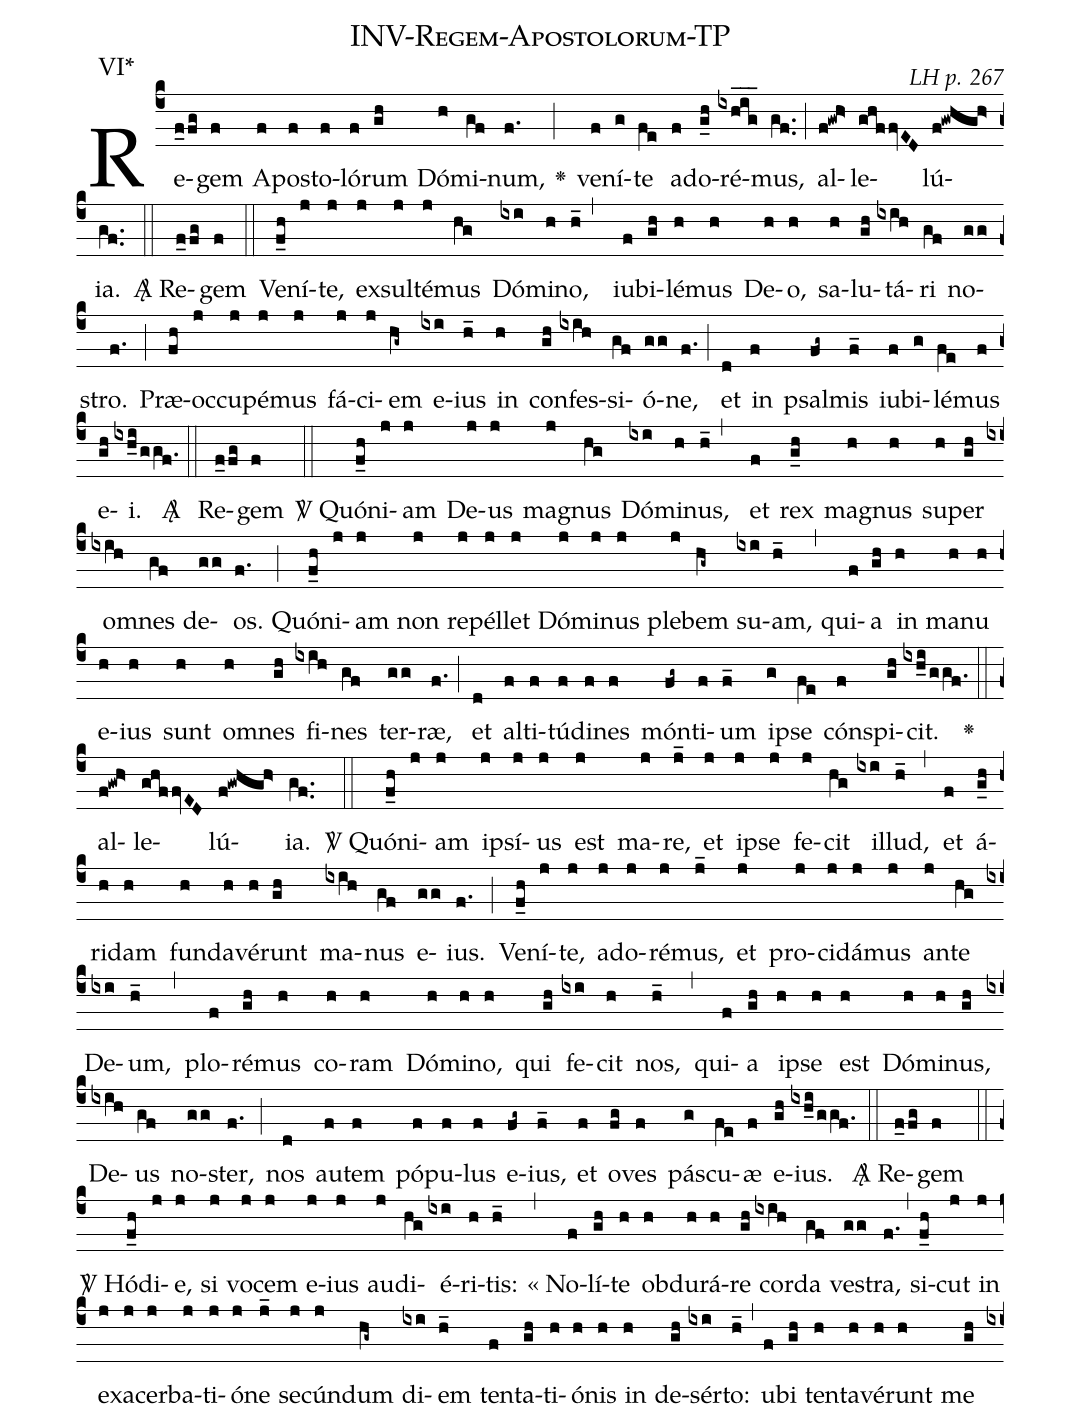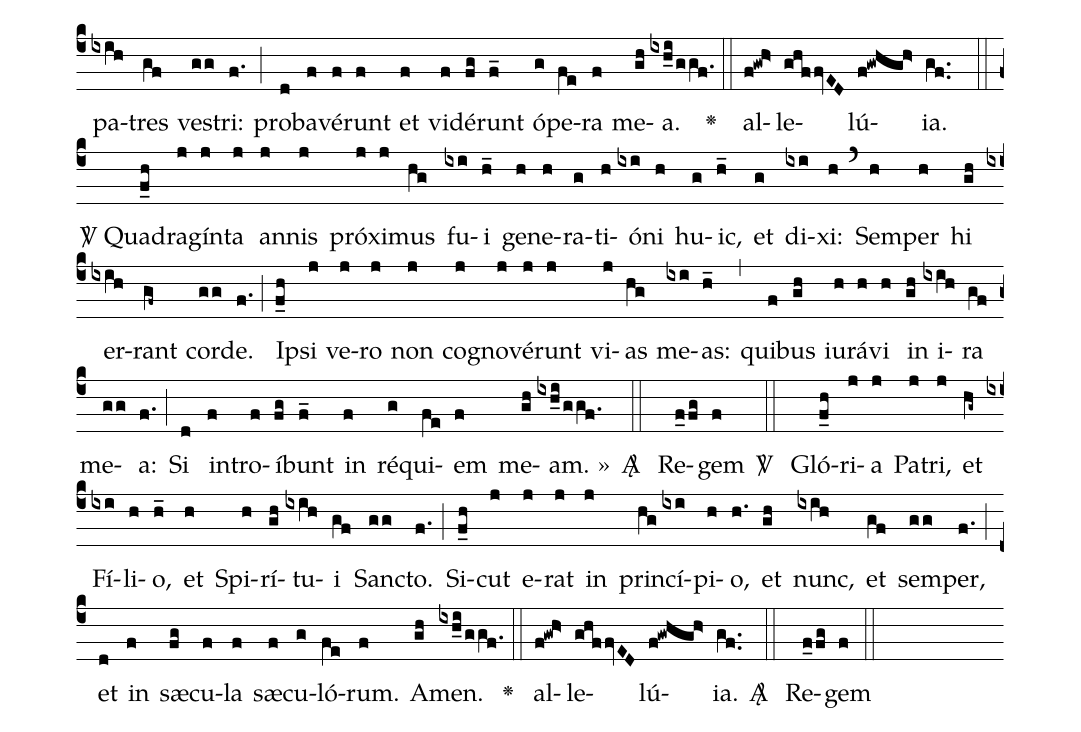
name: INV-Regem-Apostolorum-TP;
commentary: LH p. 267;
annotation: VI*;
%%
(c4) Re(f_0fg)gem(f) A(f)pos(f)to(f)ló(f)rum(gh) Dó(h)mi(gf)num,(f.) <v>\greheightstar</v>(;) ve(f)ní(g)te(fe) a(f)do(g_h)ré(ixhig___)mus,(gf..) (;) al(f!gwh>)le(ghffvED)lú(f!gwhgh>)ia.(gf..) (::)
 <sp>A/</sp>  Re(f_0fg)gem(f) (::)
Ve(f_h)ní(j)te,(j) ex(j)sul(j)té(j)mus(hg) Dó(ixi)mi(h)no,(h_,) iu(f)bi(gh)lé(h)mus(h) De(h)o,(h) sa(h)lu(gh)tá(ixih)ri(gf) no(gg)stro.(f.) (;) Præ(fh)oc(j)cu(j)pé(j)mus(j) fá(j)ci(j)em(hg~) e(ixi)ius(h_) in(h) con(gh)fes(ixih)si(gf)ó(gg)ne,(f.) (;) et(d) in(f) psal(fg~)mis(f_) iu(f)bi(g)lé(fe)mus(f) e(gh)i.(ixh_i/g/gf.)
 <sp>A/</sp> (::)  Re(f_0fg)gem(f) (::)
 <sp>V/</sp>
Quó(f_h)ni(j)am(j) De(j)us(j) ma(j)gnus(hg) Dó(ixi)mi(h)nus,(h_,) et(f) rex(g_h) ma(h)gnus(h) su(h)per(gh) om(ixih)nes(gf) de(gg)os.(f.) (;) Quó(f_h)ni(j)am(j) non(j) re(j)pél(j)let(j) Dó(j)mi(j)nus(j) ple(j)bem(hg~) su(ixi)am,(h_) (,) qui(f)a(gh) in(h) ma(h)nu(h) e(h)ius(h) sunt(h) om(h)nes(gh) fi(ixih)nes(gf) ter(gg)ræ,(f.) (;) et(d) al(f)ti(f)tú(f)di(f)nes(f) món(fg~)ti(f)um(f_) i(g)pse(fe) cón(f)spi(gh)cit.(ixh_i/g/gf.)
<v>\greheightstar</v>(::) al(f!gwh>)le(ghffvED)lú(f!gwhgh>)ia.(gf..) (::)
 <sp>V/</sp>
Quó(f_h)ni(j)am(j) i(j)psí(j)us(j) est(j) ma(j)re,(j_) et(j) i(j)pse(j) fe(j)cit(hg) il(ixi)lud,(h_) (,) et(f) á(g_h)ri(h)dam(h) fun(h)da(h)vé(h)runt(gh) ma(ixih)nus(gf) e(gg)ius.(f.) (;) Ve(f_h)ní(j)te,(j) a(j)do(j)ré(j)mus,(j_) et(j) pro(j)ci(j)dá(j)mus(j) an(j)te(hg) De(ixi)um,(h_) (,) plo(f)ré(gh)mus(h) co(h)ram(h) Dó(h)mi(h)no,(h) qui(gh) fe(ixi)cit(h) nos,(h_) (,) qui(f)a(gh) i(h)pse(h) est(h) Dó(h)mi(h)nus,(gh) De(ixih)us(gf) no(gg)ster,(f.) (;) nos(d) au(f)tem(f) pó(f)pu(f)lus(f) e(fg~)ius,(f_) et(f) o(fg)ves(f) pá(g)scu(fe)æ(f) e(gh)ius.(ixh_i/g/gf.) (::)
 <sp>A/</sp> Re(f_0fg)gem(f) (::)
 <sp>V/</sp>
Hó(f_h)di(j)e,(j) si(j) vo(j)cem(j) e(j)ius(j) au(j)di(hg)é(ixi)ri(h)tis:(h_)
(,)« No(f)lí(gh)te(h) ob(h)du(h)rá(h)re(gh) cor(ixih)da(gf) ve(gg)stra,(f.) (,) si(f_h)cut(j) in(j) e(j)xa(j)cer(j)ba(j)ti(j)ó(j)ne(j_) se(j)cún(j)dum(hg~) di(ixi)em(h_) ten(f)ta(gh)ti(h)ó(h)nis(h) in(h) de(gh)sér(ixi)to:(h_) (,) u(f)bi(gh) ten(h)ta(h)vé(h)runt(h) me(gh) pa(ixih)tres(gf) ve(gg)stri:(f.) (;) pro(d)ba(f)vé(f)runt(f) et(f) vi(f)dé(fg)runt(f_) ó(g)pe(fe)ra(f) me(gh)a.(ixh_i/g/gf.)
<v>\greheightstar</v>(::) al(f!gwh>)le(ghffvED)lú(f!gwhgh>)ia.(gf..) (::)
 <sp>V/</sp>
Qua(f_h)dra(j)gín(j)ta(j) an(j)nis(j) pró(j)xi(j)mus(hg) fu(ixi)i(h_) ge(h)ne(h)ra(g)ti(h)ó(ixi)ni(h) hu(g)ic,(h_) et(g) di(ixi)xi:(h) (`) Sem(h)per(h) hi(gh) er(ixih)rant(gf~) cor(gg)de.(f.) (;) I(f_h)psi(j) ve(j)ro(j) non(j) co(j)gno(j)vé(j)runt(j) vi(j)as(hg) me(ixi)as:(h_) (,) qui(f)bus(gh) iu(h)rá(h)vi(h) in(gh) i(ixih)ra(gf) me(gg)a:(f.) (;) Si(d) in(f)tro(f)í(fg)bunt(f_) in(f) ré(g)qui(fe)em(f) me(gh)am. »(ixh_i/g/gf.)
 <sp>A/</sp> (::)  Re(f_0fg)gem(f)
 <sp>V/</sp> (::)
Gló(f_h)ri(j)a(j) Pa(j)tri,(j) et(hg~) Fí(ixi)li(h)o,(h_) et(h) Spi(h)rí(gh)tu(ixih)i(gf) San(gg)cto.(f.) (;) Si(f_h)cut(j) e(j)rat(j) in(j) prin(hg)cí(ixi)pi(h)o,(h.) et(gh) nunc,(ixih) et(gf) sem(gg)per,(f.) (;) et(d) in(f)  s<sp>ae</sp>(fg)cu(f)la(f) sæ(f)cu(g)ló(fe)rum.(f) A(gh)men.(ixh_i/g/gf.)
<v>\greheightstar</v>(::) al(f!gwh>)le(ghffvED)lú(f!gwhgh>)ia.(gf..)
 <sp>A/</sp> (::)  Re(f_0fg)gem(f) (::)
